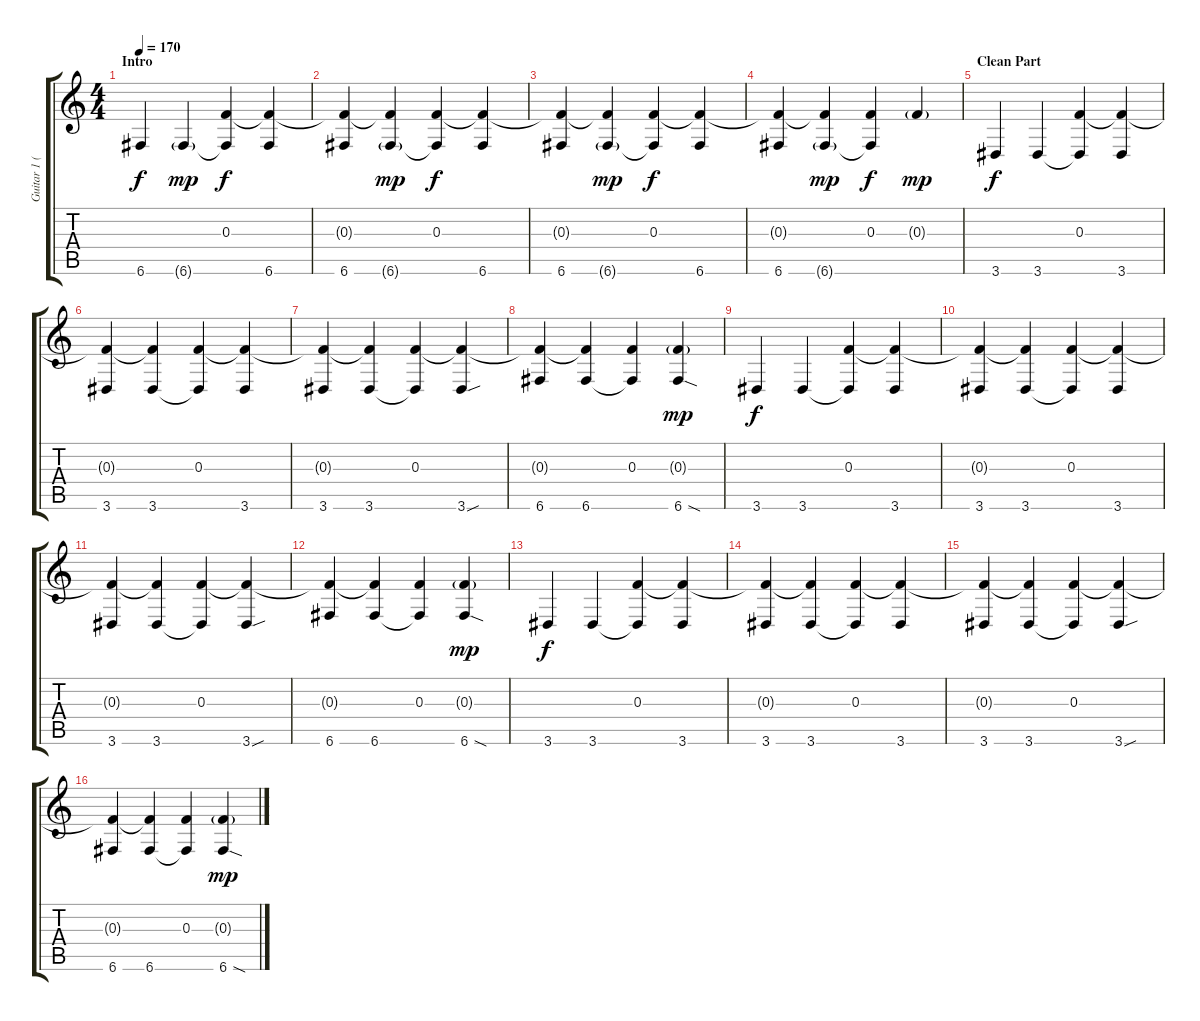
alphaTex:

\track ("Guitar 1 (clean) / Other" "Guitar 1 (") {instrument electricguitarclean}
\staff {score tabs}
\tuning (D4 A3 F3 C3 G2 C2) {hide}
\ts (4 4)
\section ("" "Intro")
\tempo 170
\clef g2
\ks c
6.6.4{dy f instrument electricguitarclean} 6.6{g}.4{dy mp} (0.3 6.6{t}).4{dy f} (0.3{t} 6.6).4 |
(0.3{t} 6.6).4 (0.3{t} 6.6{g}).4{dy mp} (0.3 6.6{t}).4{dy f} (0.3{t} 6.6).4 |
(0.3{t} 6.6).4 (0.3{t} 6.6{g}).4{dy mp} (0.3 6.6{t}).4{dy f} (0.3{t} 6.6).4 |
(0.3{t} 6.6).4 (0.3{t} 6.6{g}).4{dy mp} (0.3 6.6{t}).4{dy f} 0.3{g}.4{dy mp} |
\section ("" "Clean Part")
3.6.4{dy f} 3.6.4 (0.3 3.6{t}).4 (0.3{t} 3.6).4 |
(0.3{t} 3.6).4 (0.3{t} 3.6).4 (0.3 3.6{t}).4 (0.3{t} 3.6).4 |
(0.3{t} 3.6).4 (0.3{t} 3.6).4 (0.3 3.6{t}).4 (0.3{t} 3.6{sou}).4 |
(0.3{t} 6.6).4 (0.3{t} 6.6).4 (0.3 6.6{t}).4 (0.3{g} 6.6{sod}).4{dy mp} |
3.6.4{dy f} 3.6.4 (0.3 3.6{t}).4 (0.3{t} 3.6).4 |
(0.3{t} 3.6).4 (0.3{t} 3.6).4 (0.3 3.6{t}).4 (0.3{t} 3.6).4 |
(0.3{t} 3.6).4 (0.3{t} 3.6).4 (0.3 3.6{t}).4 (0.3{t} 3.6{sou}).4 |
(0.3{t} 6.6).4 (0.3{t} 6.6).4 (0.3 6.6{t}).4 (0.3{g} 6.6{sod}).4{dy mp} |
3.6.4{dy f} 3.6.4 (0.3 3.6{t}).4 (0.3{t} 3.6).4 |
(0.3{t} 3.6).4 (0.3{t} 3.6).4 (0.3 3.6{t}).4 (0.3{t} 3.6).4 |
(0.3{t} 3.6).4 (0.3{t} 3.6).4 (0.3 3.6{t}).4 (0.3{t} 3.6{sou}).4 |
(0.3{t} 6.6).4 (0.3{t} 6.6).4 (0.3 6.6{t}).4 (0.3{g} 6.6{sod}).4{dy mp}
